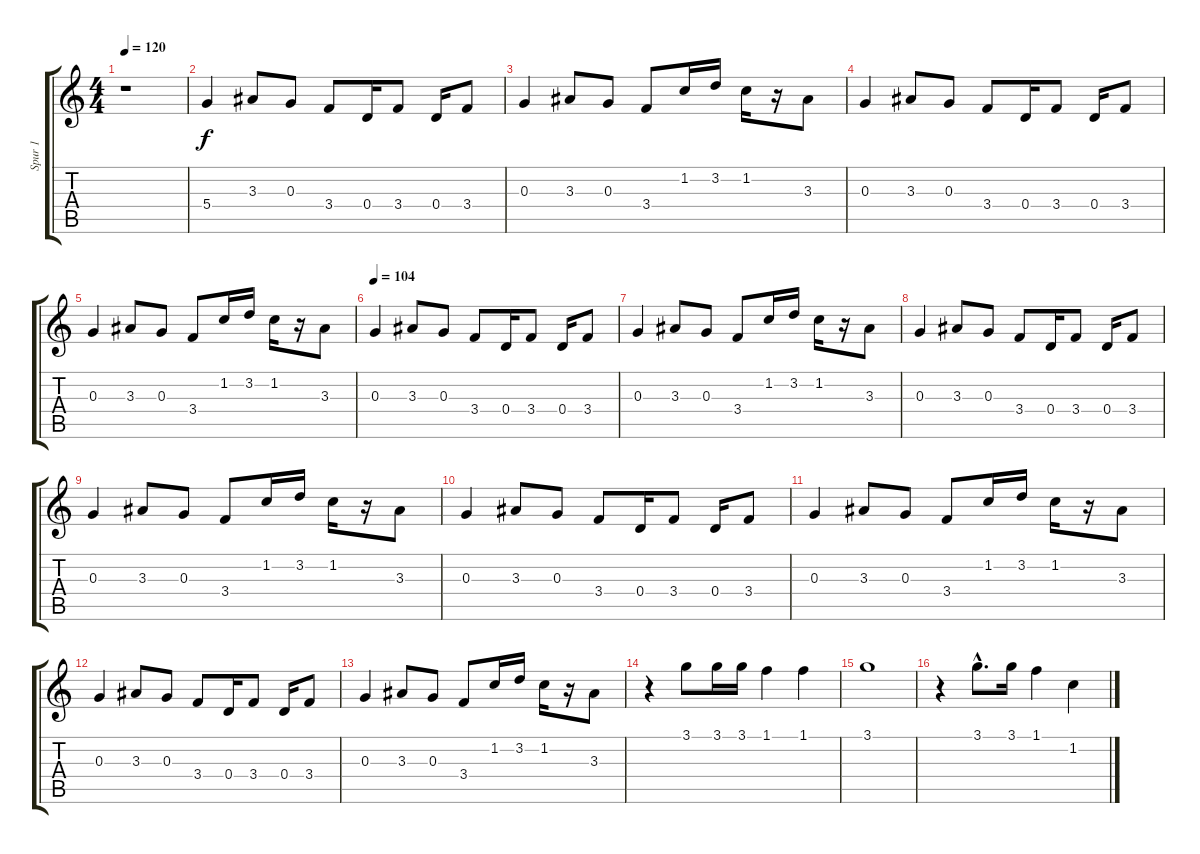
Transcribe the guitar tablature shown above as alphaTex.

\track ("Spur 1" "Spur 1") {instrument acousticguitarsteel}
\staff {score tabs}
\tuning (E4 B3 G3 D3 A2 E2) {hide}
\ts (4 4)
\tempo 120
\clef g2
\ks c
r.1{dy f instrument acousticguitarsteel} |
5.4.4 3.3.8 0.3.8 3.4.8 0.4.16 3.4.8 0.4.16 3.4.8 |
0.3.4 3.3.8 0.3.8 3.4.8 1.2.16 3.2.16 1.2.16 r.16 3.3.8 |
0.3.4 3.3.8 0.3.8 3.4.8 0.4.16 3.4.8 0.4.16 3.4.8 |
0.3.4 3.3.8 0.3.8 3.4.8 1.2.16 3.2.16 1.2.16 r.16 3.3.8 |
\tempo 104
0.3.4 3.3.8 0.3.8 3.4.8 0.4.16 3.4.8 0.4.16 3.4.8 |
0.3.4 3.3.8 0.3.8 3.4.8 1.2.16 3.2.16 1.2.16 r.16 3.3.8 |
0.3.4 3.3.8 0.3.8 3.4.8 0.4.16 3.4.8 0.4.16 3.4.8 |
0.3.4 3.3.8 0.3.8 3.4.8 1.2.16 3.2.16 1.2.16 r.16 3.3.8 |
0.3.4 3.3.8 0.3.8 3.4.8 0.4.16 3.4.8 0.4.16 3.4.8 |
0.3.4 3.3.8 0.3.8 3.4.8 1.2.16 3.2.16 1.2.16 r.16 3.3.8 |
0.3.4 3.3.8 0.3.8 3.4.8 0.4.16 3.4.8 0.4.16 3.4.8 |
0.3.4 3.3.8 0.3.8 3.4.8 1.2.16 3.2.16 1.2.16 r.16 3.3.8 |
r.4 3.1.8 3.1.16 3.1.16 1.1.4 1.1.4 |
3.1.1 |
r.4 3.1{hac}.8{d} 3.1.16 1.1.4 1.2.4
